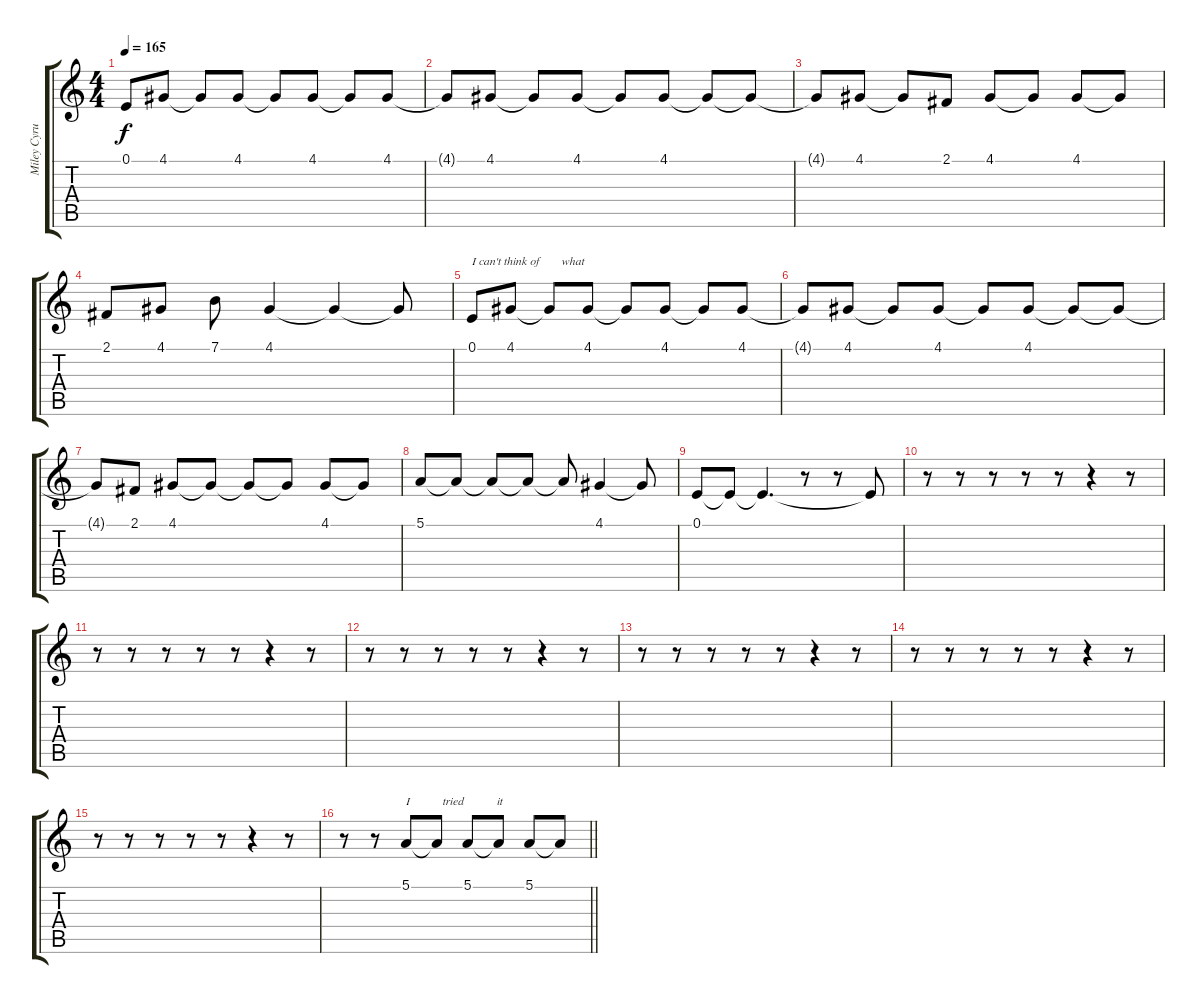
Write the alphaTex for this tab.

\track ("Miley Cyrus" "Miley Cyru") {instrument cello}
\staff {score tabs}
\tuning (E4 B3 G3 D3 A2 E2) {hide}
\ts (4 4)
\tempo 165
\clef g2
\ks c
0.1.8{txt "" dy f} 4.1.8 4.1{t}.8 4.1.8 4.1{t}.8 4.1.8 4.1{t}.8 4.1.8 |
4.1{t}.8 4.1.8 4.1{t}.8 4.1.8 4.1{t}.8 4.1.8 4.1{t}.8 4.1{t}.8 |
4.1{t}.8 4.1.8{txt ""} 4.1{t}.8 2.1.8 4.1.8 4.1{t}.8 4.1.8 4.1{t}.8 |
2.1.8 4.1.8 7.1.8 4.1.4 4.1{t}.4 4.1{t}.8 |
0.1.8{txt "I can't think of       what"} 4.1.8 4.1{t}.8 4.1.8 4.1{t}.8 4.1.8 4.1{t}.8 4.1.8 |
4.1{t}.8{txt ""} 4.1.8 4.1{t}.8 4.1.8 4.1{t}.8 4.1.8 4.1{t}.8 4.1{t}.8 |
4.1{t}.8{txt ""} 2.1.8 4.1.8 4.1{t}.8 4.1{t}.8 4.1{t}.8 4.1.8 4.1{t}.8 |
5.1.8 5.1{t}.8 5.1{t}.8 5.1{t}.8 5.1{t}.8 4.1.4 4.1{t}.8 |
0.1.8 0.1{t}.8 0.1{t}.4{d} r.8 r.8 0.1{t}.8 |
r.8 r.8 r.8 r.8 r.8 r.4 r.8 |
r.8 r.8 r.8 r.8 r.8 r.4 r.8 |
r.8 r.8 r.8 r.8 r.8 r.4 r.8 |
r.8 r.8 r.8 r.8 r.8 r.4 r.8 |
r.8 r.8 r.8 r.8 r.8 r.4 r.8 |
r.8 r.8 r.8 r.8 r.8 r.4 r.8 |
\barLineRight lightlight
r.8 r.8 5.1.8{txt "I           tried           it"} 5.1{t}.8 5.1.8 5.1{t}.8 5.1.8 5.1{t}.8
